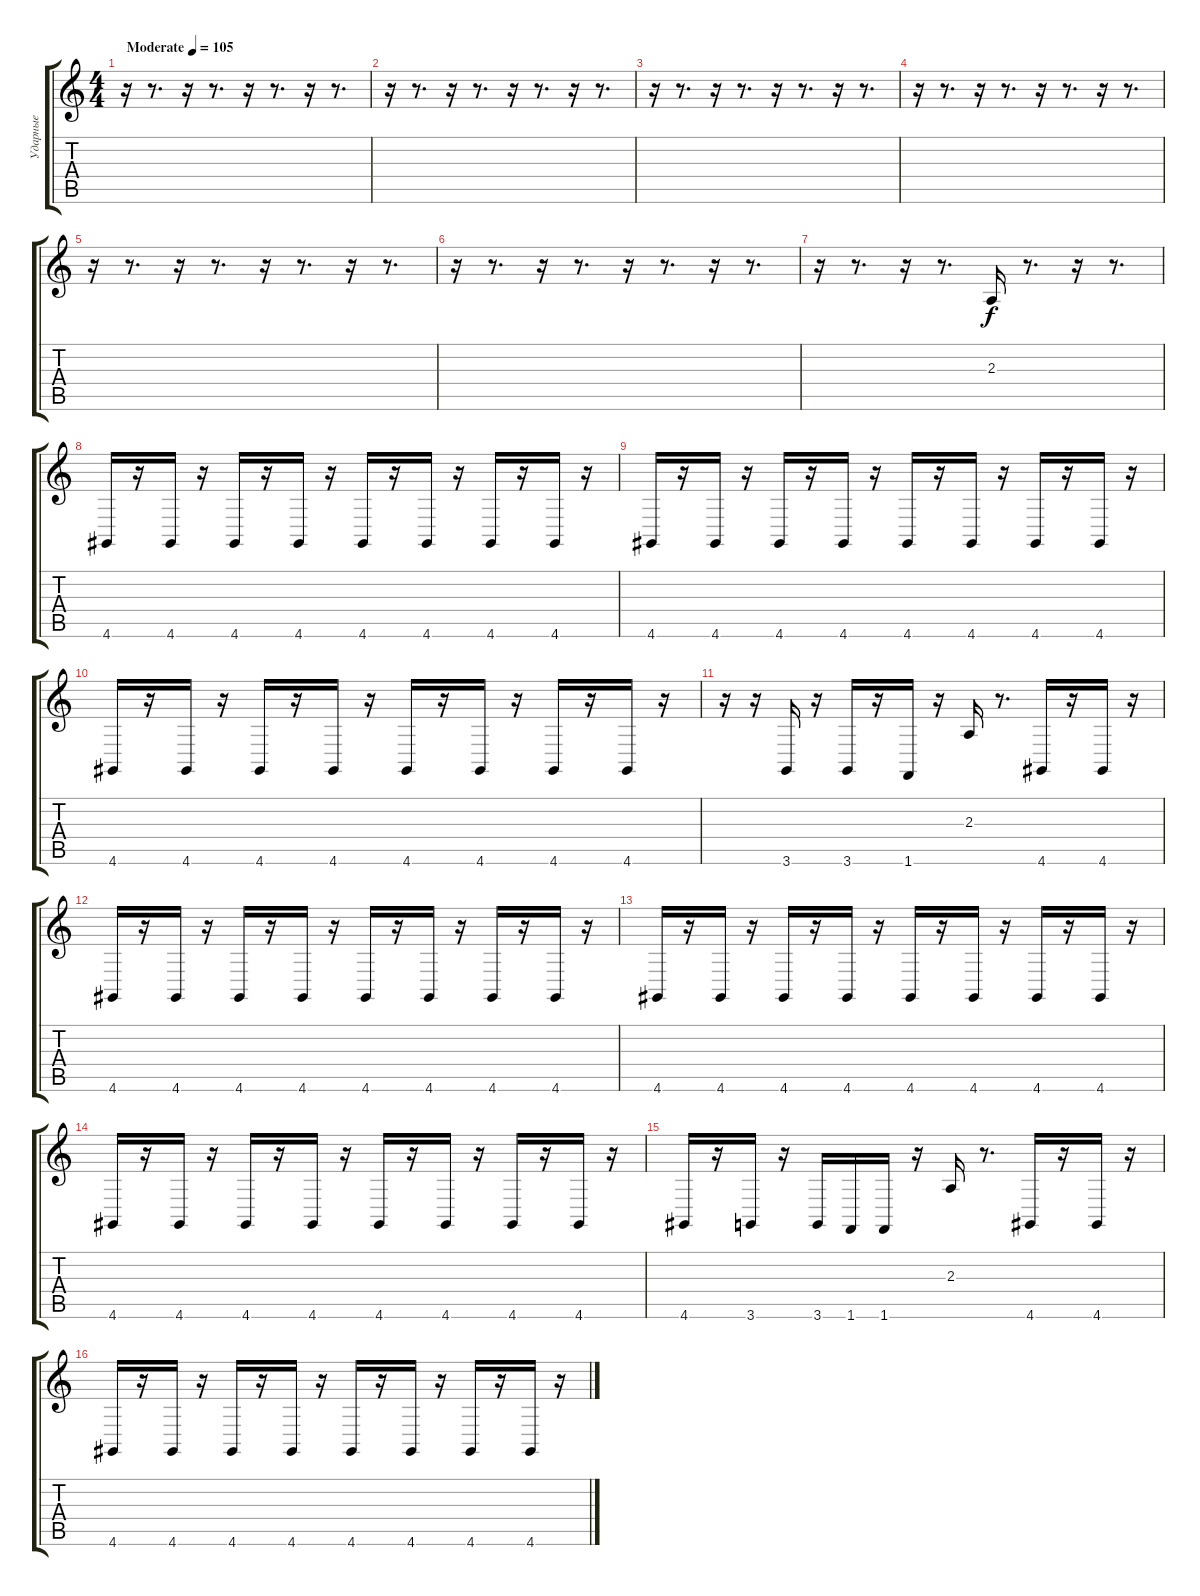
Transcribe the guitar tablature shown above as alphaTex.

\track ("Ударные" "Ударные") {instrument synthdrum}
\staff {score tabs}
\tuning (E4 B3 G3 D3 A2 E2) {hide}
\ts (4 4)
\tempo (105 "Moderate")
\clef g2
\ks c
r.16{dy f instrument synthdrum} r.8{d} r.16 r.8{d} r.16 r.8{d} r.16 r.8{d} |
r.16 r.8{d} r.16 r.8{d} r.16 r.8{d} r.16 r.8{d} |
r.16 r.8{d} r.16 r.8{d} r.16 r.8{d} r.16 r.8{d} |
r.16 r.8{d} r.16 r.8{d} r.16 r.8{d} r.16 r.8{d} |
r.16 r.8{d} r.16 r.8{d} r.16 r.8{d} r.16 r.8{d} |
r.16 r.8{d} r.16 r.8{d} r.16 r.8{d} r.16 r.8{d} |
r.16 r.8{d} r.16 r.8{d} 2.3.16 r.8{d} r.16 r.8{d} |
4.6.16 r.16 4.6.16 r.16 4.6.16 r.16 4.6.16 r.16 4.6.16 r.16 4.6.16 r.16 4.6.16 r.16 4.6.16 r.16 |
4.6.16 r.16 4.6.16 r.16 4.6.16 r.16 4.6.16 r.16 4.6.16 r.16 4.6.16 r.16 4.6.16 r.16 4.6.16 r.16 |
4.6.16 r.16 4.6.16 r.16 4.6.16 r.16 4.6.16 r.16 4.6.16 r.16 4.6.16 r.16 4.6.16 r.16 4.6.16 r.16 |
r.16 r.16 3.6.16 r.16 3.6.16 r.16 1.6.16 r.16 2.3.16 r.8{d} 4.6.16 r.16 4.6.16 r.16 |
4.6.16 r.16 4.6.16 r.16 4.6.16 r.16 4.6.16 r.16 4.6.16 r.16 4.6.16 r.16 4.6.16 r.16 4.6.16 r.16 |
4.6.16 r.16 4.6.16 r.16 4.6.16 r.16 4.6.16 r.16 4.6.16 r.16 4.6.16 r.16 4.6.16 r.16 4.6.16 r.16 |
4.6.16 r.16 4.6.16 r.16 4.6.16 r.16 4.6.16 r.16 4.6.16 r.16 4.6.16 r.16 4.6.16 r.16 4.6.16 r.16 |
4.6.16 r.16 3.6.16 r.16 3.6.16 1.6.16 1.6.16 r.16 2.3.16 r.8{d} 4.6.16 r.16 4.6.16 r.16 |
4.6.16 r.16 4.6.16 r.16 4.6.16 r.16 4.6.16 r.16 4.6.16 r.16 4.6.16 r.16 4.6.16 r.16 4.6.16 r.16
